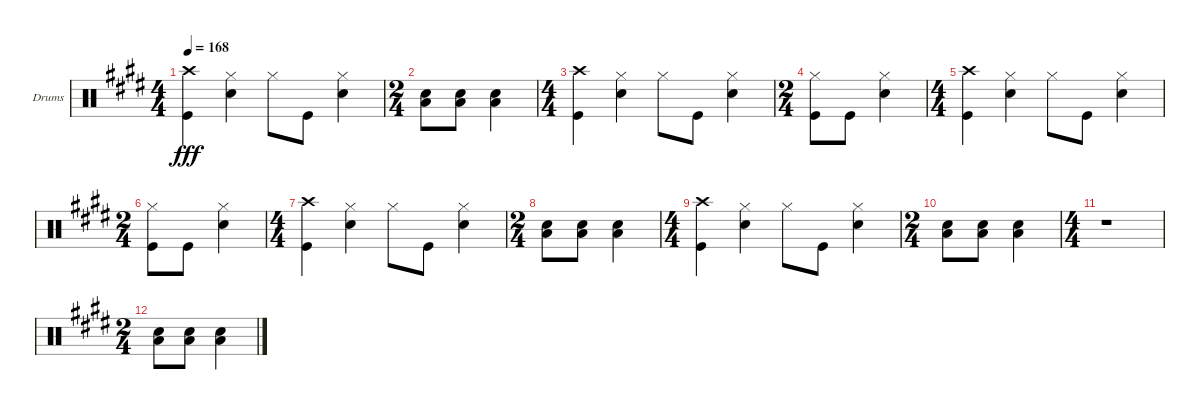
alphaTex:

\bracketExtendMode groupsimilarinstruments
\firstSystemTrackNameOrientation horizontal
\otherSystemsTrackNameOrientation horizontal
\track ("Drumkit" "Drums") {instrument percussion}
\staff {score}
\articulation defaults
\ts (4 4)
\tempo 168
\clef neutral
\scale
1.09584
\ks e
("Kick (hit)" "Crash high (hit)").4{dy fff} ("Hi-Hat (closed)" "Snare (hit) 2").4 "Hi-Hat (closed)".8 "Kick (hit)".8 ("Snare (hit) 2" "Hi-Hat (closed)").4 |
\ts (2 4)
\scale
0.904161 ("Low Tom (hit)" "Snare (hit) 2").8 ("Low Tom (hit)" "Snare (hit) 2").8 ("Snare (hit) 2" "Low Tom (hit)").4 |
\ts (4 4)
\scale
1.09584 ("Kick (hit)" "Crash high (hit)").4 ("Hi-Hat (closed)" "Snare (hit) 2").4 "Hi-Hat (closed)".8 "Kick (hit)".8 ("Snare (hit) 2" "Hi-Hat (closed)").4 |
\ts (2 4)
\scale
0.904161 ("Kick (hit)" "Hi-Hat (closed)").8 "Kick (hit)".8 ("Snare (hit) 2" "Hi-Hat (closed)").4 |
\ts (4 4)
\scale
1.09584 ("Kick (hit)" "Crash high (hit)").4 ("Hi-Hat (closed)" "Snare (hit) 2").4 "Hi-Hat (closed)".8 "Kick (hit)".8 ("Snare (hit) 2" "Hi-Hat (closed)").4 |
\ts (2 4)
\scale
0.904161 ("Kick (hit)" "Hi-Hat (closed)").8 "Kick (hit)".8 ("Snare (hit) 2" "Hi-Hat (closed)").4 |
\ts (4 4)
\scale
1.09584 ("Kick (hit)" "Crash high (hit)").4 ("Hi-Hat (closed)" "Snare (hit) 2").4 "Hi-Hat (closed)".8 "Kick (hit)".8 ("Snare (hit) 2" "Hi-Hat (closed)").4 |
\ts (2 4)
\scale
0.904161 ("Low Tom (hit)" "Snare (hit) 2").8 ("Low Tom (hit)" "Snare (hit) 2").8 ("Snare (hit) 2" "Low Tom (hit)").4 |
\ts (4 4)
\scale
1.09584 ("Kick (hit)" "Crash high (hit)").4 ("Hi-Hat (closed)" "Snare (hit) 2").4 "Hi-Hat (closed)".8 "Kick (hit)".8 ("Snare (hit) 2" "Hi-Hat (closed)").4 |
\ts (2 4)
\scale
0.904161 ("Low Tom (hit)" "Snare (hit) 2").8 ("Low Tom (hit)" "Snare (hit) 2").8 ("Snare (hit) 2" "Low Tom (hit)").4 |
\ts (4 4)
\scale
1.09584 r.1 |
\ts (2 4)
\scale
0.904161 ("Low Tom (hit)" "Snare (hit) 2").8 ("Low Tom (hit)" "Snare (hit) 2").8 ("Snare (hit) 2" "Low Tom (hit)").4
